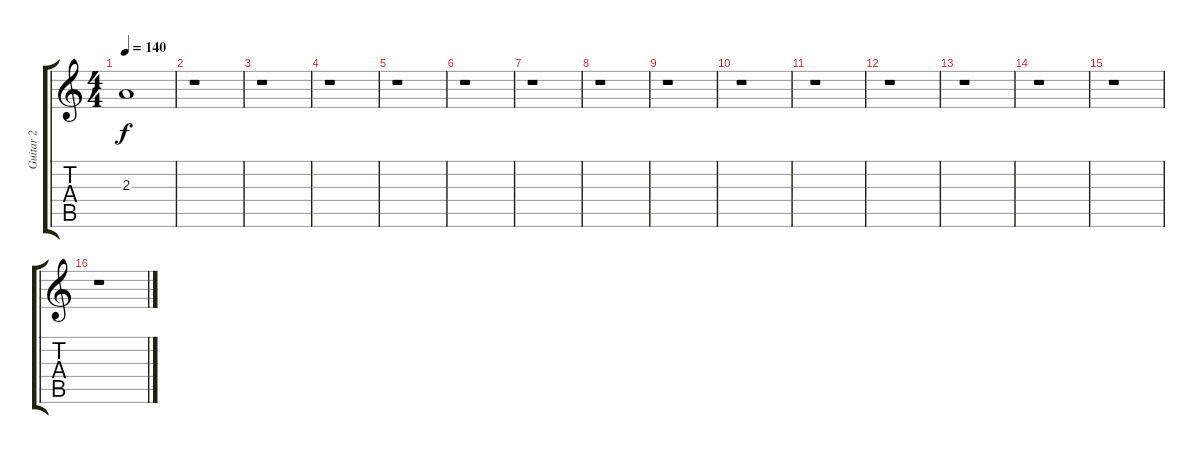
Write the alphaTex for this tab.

\track ("Guitar 2" "Guitar 2") {instrument electricguitarjazz}
\staff {score tabs}
\tuning (E4 B3 G3 D3 A2 E2) {hide}
\ts (4 4)
\tempo 140
\clef g2
\ks c
2.3.1{dy f} |
r.1 |
r.1 |
r.1 |
r.1 |
r.1 |
r.1 |
r.1 |
r.1 |
r.1 |
r.1 |
r.1 |
r.1 |
r.1 |
r.1 |
r.1
